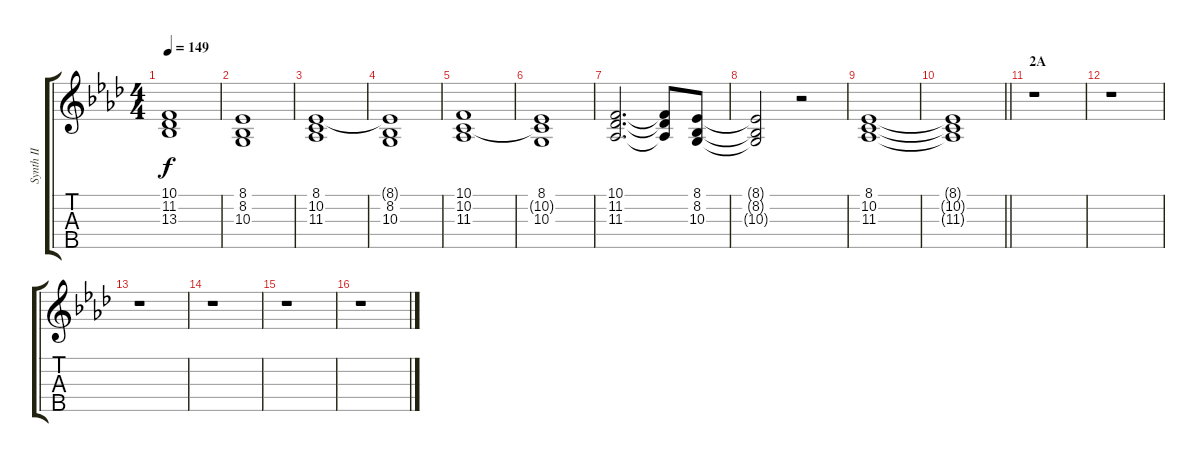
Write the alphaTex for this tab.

\track ("Synth II" "Synth II") {instrument pad2warm}
\staff {score tabs}
\tuning (G3 D3 A2 E2 B1) {hide}
\ts (4 4)
\tempo 149
\clef g2
\ks ab
(10.1 11.2 13.3).1{dy f} |
(8.1 8.2 10.3).1 |
(8.1 10.2 11.3).1 |
(8.1{t} 8.2 10.3).1 |
(10.1 10.2 11.3).1 |
(8.1 10.2{t} 10.3).1 |
(10.1 11.2 11.3).2{d} (10.1{t} 11.2{t} 11.3{t}).8 (8.1 8.2 10.3).8 |
(8.1{t} 8.2{t} 10.3{t}).2 r.2 |
(8.1 10.2 11.3).1 |
\barLineRight lightlight
(8.1{t} 10.2{t} 11.3{t}).1 |
\section ("" "2A")
r.1 |
r.1 |
r.1 |
r.1 |
r.1 |
r.1
